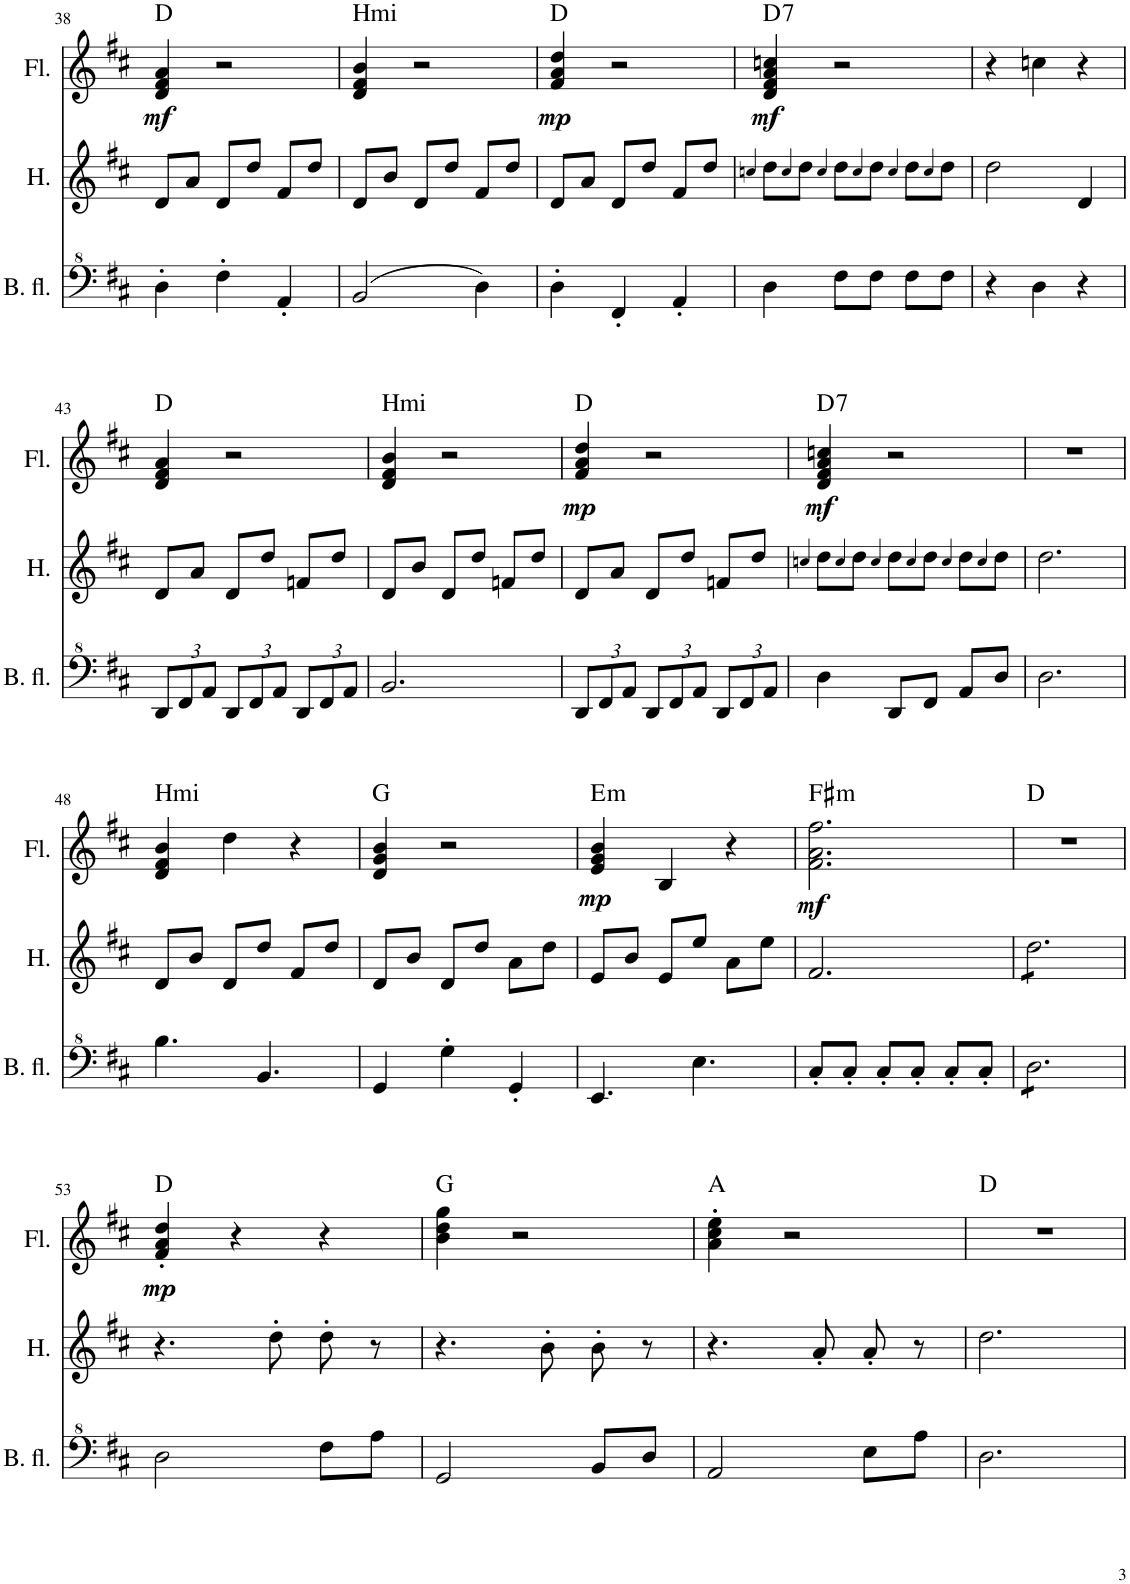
**kern	**kern	**kern	**dynam	**harte
*part3	*part2	*part1	*part1	*part1
*staff3	*staff2	*staff1	*staff1	*
*I"Basová flétna	*I"Hoboj	*I"Flétny	*	*
*I'B. fl.	*I'H.	*I'Fl.	*	*
!!LO:PB:g=z
*clefF^4	*clefG2	*clefG2	*	*
*k[f#c#]	*k[f#c#]	*k[f#c#]	*	*
*M3/4	*M3/4	*M3/4	*	*
=38	=38	=38	=38	=38
!	!	!	!LO:DY:b	!
4d'\	8d/L	4d/ 4f#/ 4a/	mf	D:maj
.	8a/J	.	.	.
4f#'\	8d/L	2r	.	.
.	8dd/J	.	.	.
4A'/	8f#/L	.	.	.
.	8dd/J	.	.	.
=39	=39	=39	=39	=39
!	!	!	!	!LO:H:kt=Hmi
(2B/	8d/L	4d/ 4f#/ 4b/	.	N
.	8b/J	.	.	.
.	8d/L	2r	.	.
.	8dd/J	.	.	.
4d\)	8f#/L	.	.	.
.	8dd/J	.	.	.
=40	=40	=40	=40	=40
!	!	!	!LO:DY:b	!
4d'\	8d/L	4f#/ 4a/ 4dd/	mp	D:maj
.	8a/J	.	.	.
4F#'/	8d/L	2r	.	.
.	8dd/J	.	.	.
4A'/	8f#/L	.	.	.
.	8dd/J	.	.	.
=41	=41	=41	=41	=41
.	4qccn/	.	.	.
!	!	!	!LO:DY:b	!LO:H:kt=7
4d\	8dd\L	4d/ 4f#/ 4a/ 4ccn/	mf	D:7
.	4qcc/	.	.	.
.	8dd\J	.	.	.
.	4qcc/	.	.	.
8f#\L	8dd\L	2r	.	.
.	4qcc/	.	.	.
8f#\J	8dd\J	.	.	.
.	4qcc/	.	.	.
8f#\L	8dd\L	.	.	.
.	4qcc/	.	.	.
8f#\J	8dd\J	.	.	.
=42	=42	=42	=42	=42
4r	2dd\	4r	.	.
4d\	.	4ccn\	.	.
4r	4d/	4r	.	.
!!LO:LB:g=z
=43	=43	=43	=43	=43
*Xbrackettup	*	*	*	*
12D/L	8d/L	4d/ 4f#/ 4a/	.	D:maj
12F#/	.	.	.	.
.	8a/J	.	.	.
12A/J	.	.	.	.
12D/L	8d/L	2r	.	.
12F#/	.	.	.	.
.	8dd/J	.	.	.
12A/J	.	.	.	.
12D/L	8fn/L	.	.	.
12F#/	.	.	.	.
.	8dd/J	.	.	.
12A/J	.	.	.	.
=44	=44	=44	=44	=44
!	!	!	!	!LO:H:kt=Hmi
2.B/	8d/L	4d/ 4f#/ 4b/	.	N
.	8b/J	.	.	.
.	8d/L	2r	.	.
.	8dd/J	.	.	.
.	8fn/L	.	.	.
.	8dd/J	.	.	.
=45	=45	=45	=45	=45
!	!	!	!LO:DY:b	!
12D/L	8d/L	4f#/ 4a/ 4dd/	mp	D:maj
12F#/	.	.	.	.
.	8a/J	.	.	.
12A/J	.	.	.	.
12D/L	8d/L	2r	.	.
12F#/	.	.	.	.
.	8dd/J	.	.	.
12A/J	.	.	.	.
12D/L	8fn/L	.	.	.
12F#/	.	.	.	.
.	8dd/J	.	.	.
12A/J	.	.	.	.
=46	=46	=46	=46	=46
.	4qccn/	.	.	.
!	!	!	!LO:DY:b	!LO:H:kt=7
4d\	8dd\L	4d/ 4f#/ 4a/ 4ccn/	mf	D:7
.	4qcc/	.	.	.
.	8dd\J	.	.	.
.	4qcc/	.	.	.
8D/L	8dd\L	2r	.	.
.	4qcc/	.	.	.
8F#/J	8dd\J	.	.	.
.	4qcc/	.	.	.
8A/L	8dd\L	.	.	.
.	4qcc/	.	.	.
8d/J	8dd\J	.	.	.
=47	=47	=47	=47	=47
2.d\	2.dd\	2.r	.	.
!!LO:LB:g=z
=48	=48	=48	=48	=48
!	!	!	!	!LO:H:kt=Hmi
4.b\	8d/L	4d/ 4f#/ 4b/	.	N
.	8b/J	.	.	.
.	8d/L	4dd\	.	.
4.B/	8dd/J	.	.	.
.	8f#/L	4r	.	.
.	8dd/J	.	.	.
=49	=49	=49	=49	=49
4G/	8d/L	4d/ 4g/ 4b/	.	G:maj
.	8b/J	.	.	.
4g'\	8d/L	2r	.	.
.	8dd/J	.	.	.
4G'/	8a\L	.	.	.
.	8dd\J	.	.	.
=50	=50	=50	=50	=50
!	!	!	!LO:DY:b	!LO:H:kt=m
4.E/	8e/L	4e/ 4g/ 4b/	mp	E:min
.	8b/J	.	.	.
.	8e/L	4B/	.	.
4.e\	8ee/J	.	.	.
.	8a\L	4r	.	.
.	8ee\J	.	.	.
=51	=51	=51	=51	=51
!	!	!	!LO:DY:b	!LO:H:kt=m
8c#'/L	2.f#/	2.f#\ 2.a\ 2.ff#\	mf	F#:min
8c#'/J	.	.	.	.
8c#'/L	.	.	.	.
8c#'/J	.	.	.	.
8c#'/L	.	.	.	.
8c#'/J	.	.	.	.
=52	=52	=52	=52	=52
*tremolo	*	*	*	*
*	*tremolo	*	*	*
8d\L	8dd\L	2.r	.	D:maj
8d\	8dd\	.	.	.
8d\	8dd\	.	.	.
8d\	8dd\	.	.	.
8d\	8dd\	.	.	.
8d\J	8dd\J	.	.	.
*	*Xtremolo	*	*	*
*Xtremolo	*	*	*	*
!!LO:LB:g=z
=53	=53	=53	=53	=53
!	!	!	!LO:DY:b	!
2d\	4.r	4f#/' 4a/' 4dd/'	mp	D:maj
.	.	4r	.	.
.	8dd'\	.	.	.
8f#\L	8dd'\	4r	.	.
8a\J	8r	.	.	.
=54	=54	=54	=54	=54
2G/	4.r	4b\ 4dd\ 4gg\	.	G:maj
.	.	2r	.	.
.	8b'\	.	.	.
8B/L	8b'\	.	.	.
8d/J	8r	.	.	.
=55	=55	=55	=55	=55
2A/	4.r	4a\' 4cc#\' 4ee\'	.	A:maj
.	.	2r	.	.
.	8a'/	.	.	.
8e\L	8a'/	.	.	.
8a\J	8r	.	.	.
=56	=56	=56	=56	=56
2.d\	2.dd\	2.r	.	D:maj
=	=	=	=	=
*-	*-	*-	*-	*-
